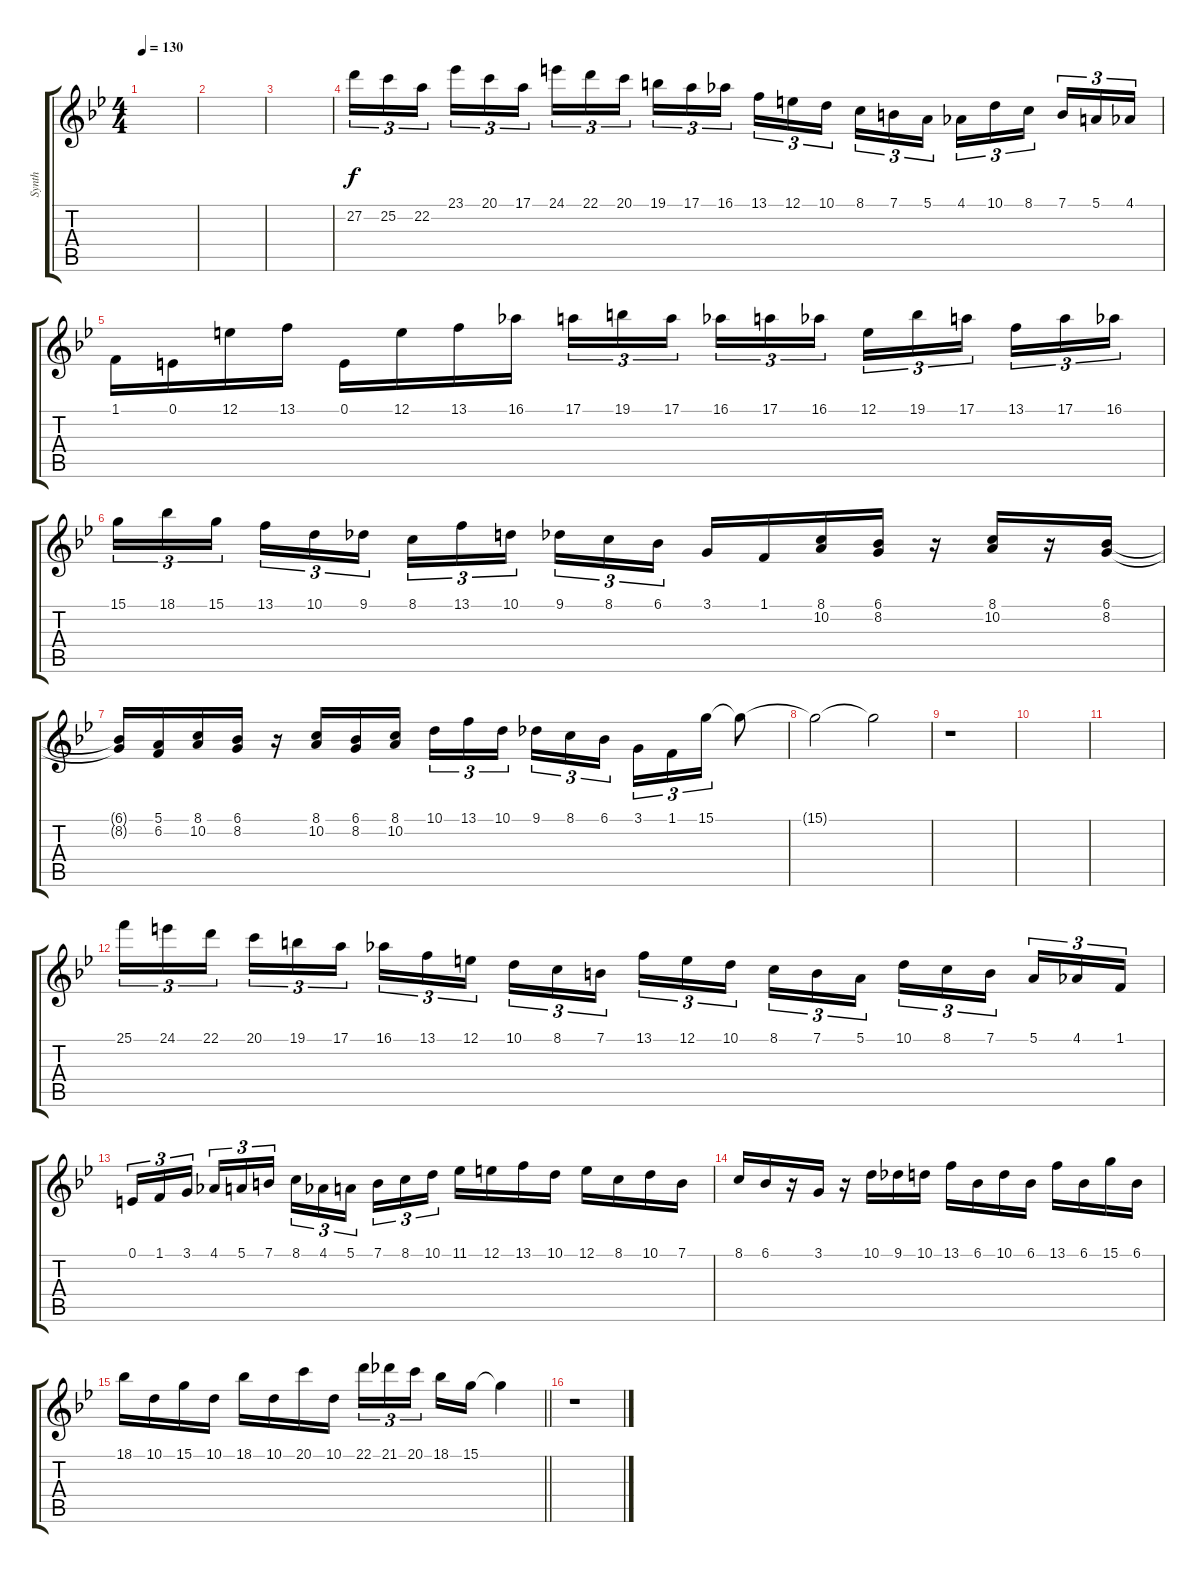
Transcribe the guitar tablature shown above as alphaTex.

\track ("Synth" "Synth") {instrument lead2sawtooth}
\staff {score tabs}
\tuning (E4 B3 G3 D3 A2 E2) {hide}
\ts (4 4)
\tempo 130
\clef g2
\ks bb
|
|
|
27.2.16{tu (3 2) volume 8 instrument lead2sawtooth} 25.2.16{tu (3 2)} 22.2.16{tu (3 2) beam splitsecondary} 23.1.16{tu (3 2)} 20.1.16{tu (3 2)} 17.1.16{tu (3 2)} 24.1.16{tu (3 2)} 22.1.16{tu (3 2)} 20.1.16{tu (3 2) beam splitsecondary} 19.1.16{tu (3 2)} 17.1.16{tu (3 2)} 16.1.16{tu (3 2)} 13.1.16{tu (3 2)} 12.1.16{tu (3 2)} 10.1.16{tu (3 2) beam splitsecondary} 8.1.16{tu (3 2)} 7.1.16{tu (3 2)} 5.1.16{tu (3 2)} 4.1.16{tu (3 2)} 10.1.16{tu (3 2)} 8.1.16{tu (3 2) beam splitsecondary} 7.1.16{tu (3 2)} 5.1.16{tu (3 2)} 4.1.16{tu (3 2)} |
1.1.16 0.1.16 12.1.16 13.1.16 0.1.16 12.1.16 13.1.16 16.1.16 17.1.16{tu (3 2)} 19.1.16{tu (3 2)} 17.1.16{tu (3 2) beam splitsecondary} 16.1.16{tu (3 2)} 17.1.16{tu (3 2)} 16.1.16{tu (3 2)} 12.1.16{tu (3 2)} 19.1.16{tu (3 2)} 17.1.16{tu (3 2) beam splitsecondary} 13.1.16{tu (3 2)} 17.1.16{tu (3 2)} 16.1.16{tu (3 2)} |
15.1.16{tu (3 2)} 18.1.16{tu (3 2)} 15.1.16{tu (3 2) beam splitsecondary} 13.1.16{tu (3 2)} 10.1.16{tu (3 2)} 9.1.16{tu (3 2)} 8.1.16{tu (3 2)} 13.1.16{tu (3 2)} 10.1.16{tu (3 2) beam splitsecondary} 9.1.16{tu (3 2)} 8.1.16{tu (3 2)} 6.1.16{tu (3 2)} 3.1.16 1.1.16 (8.1 10.2).16 (6.1 8.2).16 r.16 (8.1 10.2).16 r.16 (6.1 8.2).16 |
(6.1{t} 8.2{t}).16 (5.1 6.2).16 (8.1 10.2).16 (6.1 8.2).16 r.16 (8.1 10.2).16 (6.1 8.2).16 (8.1 10.2).16 10.1.16{tu (3 2)} 13.1.16{tu (3 2)} 10.1.16{tu (3 2) beam splitsecondary} 9.1.16{tu (3 2)} 8.1.16{tu (3 2)} 6.1.16{tu (3 2)} 3.1.16{tu (3 2)} 1.1.16{tu (3 2)} 15.1.16{tu (3 2)} 15.1{t}.8 |
15.1{t}.2 15.1{t}.2{volume 0} |
r.1 |
|
|
25.1.16{tu (3 2) volume 8} 24.1.16{tu (3 2)} 22.1.16{tu (3 2) beam splitsecondary} 20.1.16{tu (3 2)} 19.1.16{tu (3 2)} 17.1.16{tu (3 2)} 16.1.16{tu (3 2)} 13.1.16{tu (3 2)} 12.1.16{tu (3 2) beam splitsecondary} 10.1.16{tu (3 2)} 8.1.16{tu (3 2)} 7.1.16{tu (3 2)} 13.1.16{tu (3 2)} 12.1.16{tu (3 2)} 10.1.16{tu (3 2) beam splitsecondary} 8.1.16{tu (3 2)} 7.1.16{tu (3 2)} 5.1.16{tu (3 2)} 10.1.16{tu (3 2)} 8.1.16{tu (3 2)} 7.1.16{tu (3 2) beam splitsecondary} 5.1.16{tu (3 2)} 4.1.16{tu (3 2)} 1.1.16{tu (3 2)} |
0.1.16{tu (3 2)} 1.1.16{tu (3 2)} 3.1.16{tu (3 2) beam splitsecondary} 4.1.16{tu (3 2)} 5.1.16{tu (3 2)} 7.1.16{tu (3 2)} 8.1.16{tu (3 2)} 4.1.16{tu (3 2)} 5.1.16{tu (3 2) beam splitsecondary} 7.1.16{tu (3 2)} 8.1.16{tu (3 2)} 10.1.16{tu (3 2)} 11.1.16 12.1.16 13.1.16 10.1.16 12.1.16 8.1.16 10.1.16 7.1.16 |
8.1.16 6.1.16 r.16 3.1.16 r.16 10.1.16 9.1.16 10.1.16 13.1.16 6.1.16 10.1.16 6.1.16 13.1.16 6.1.16 15.1.16 6.1.16 |
\barLineRight lightlight
18.1.16 10.1.16 15.1.16 10.1.16 18.1.16 10.1.16 20.1.16 10.1.16 22.1.16{tu (3 2)} 21.1.16{tu (3 2)} 20.1.16{tu (3 2) beam splitsecondary} 18.1.16 15.1.16 15.1{t}.4 |
r.1{volume 6 instrument rockorgan}
